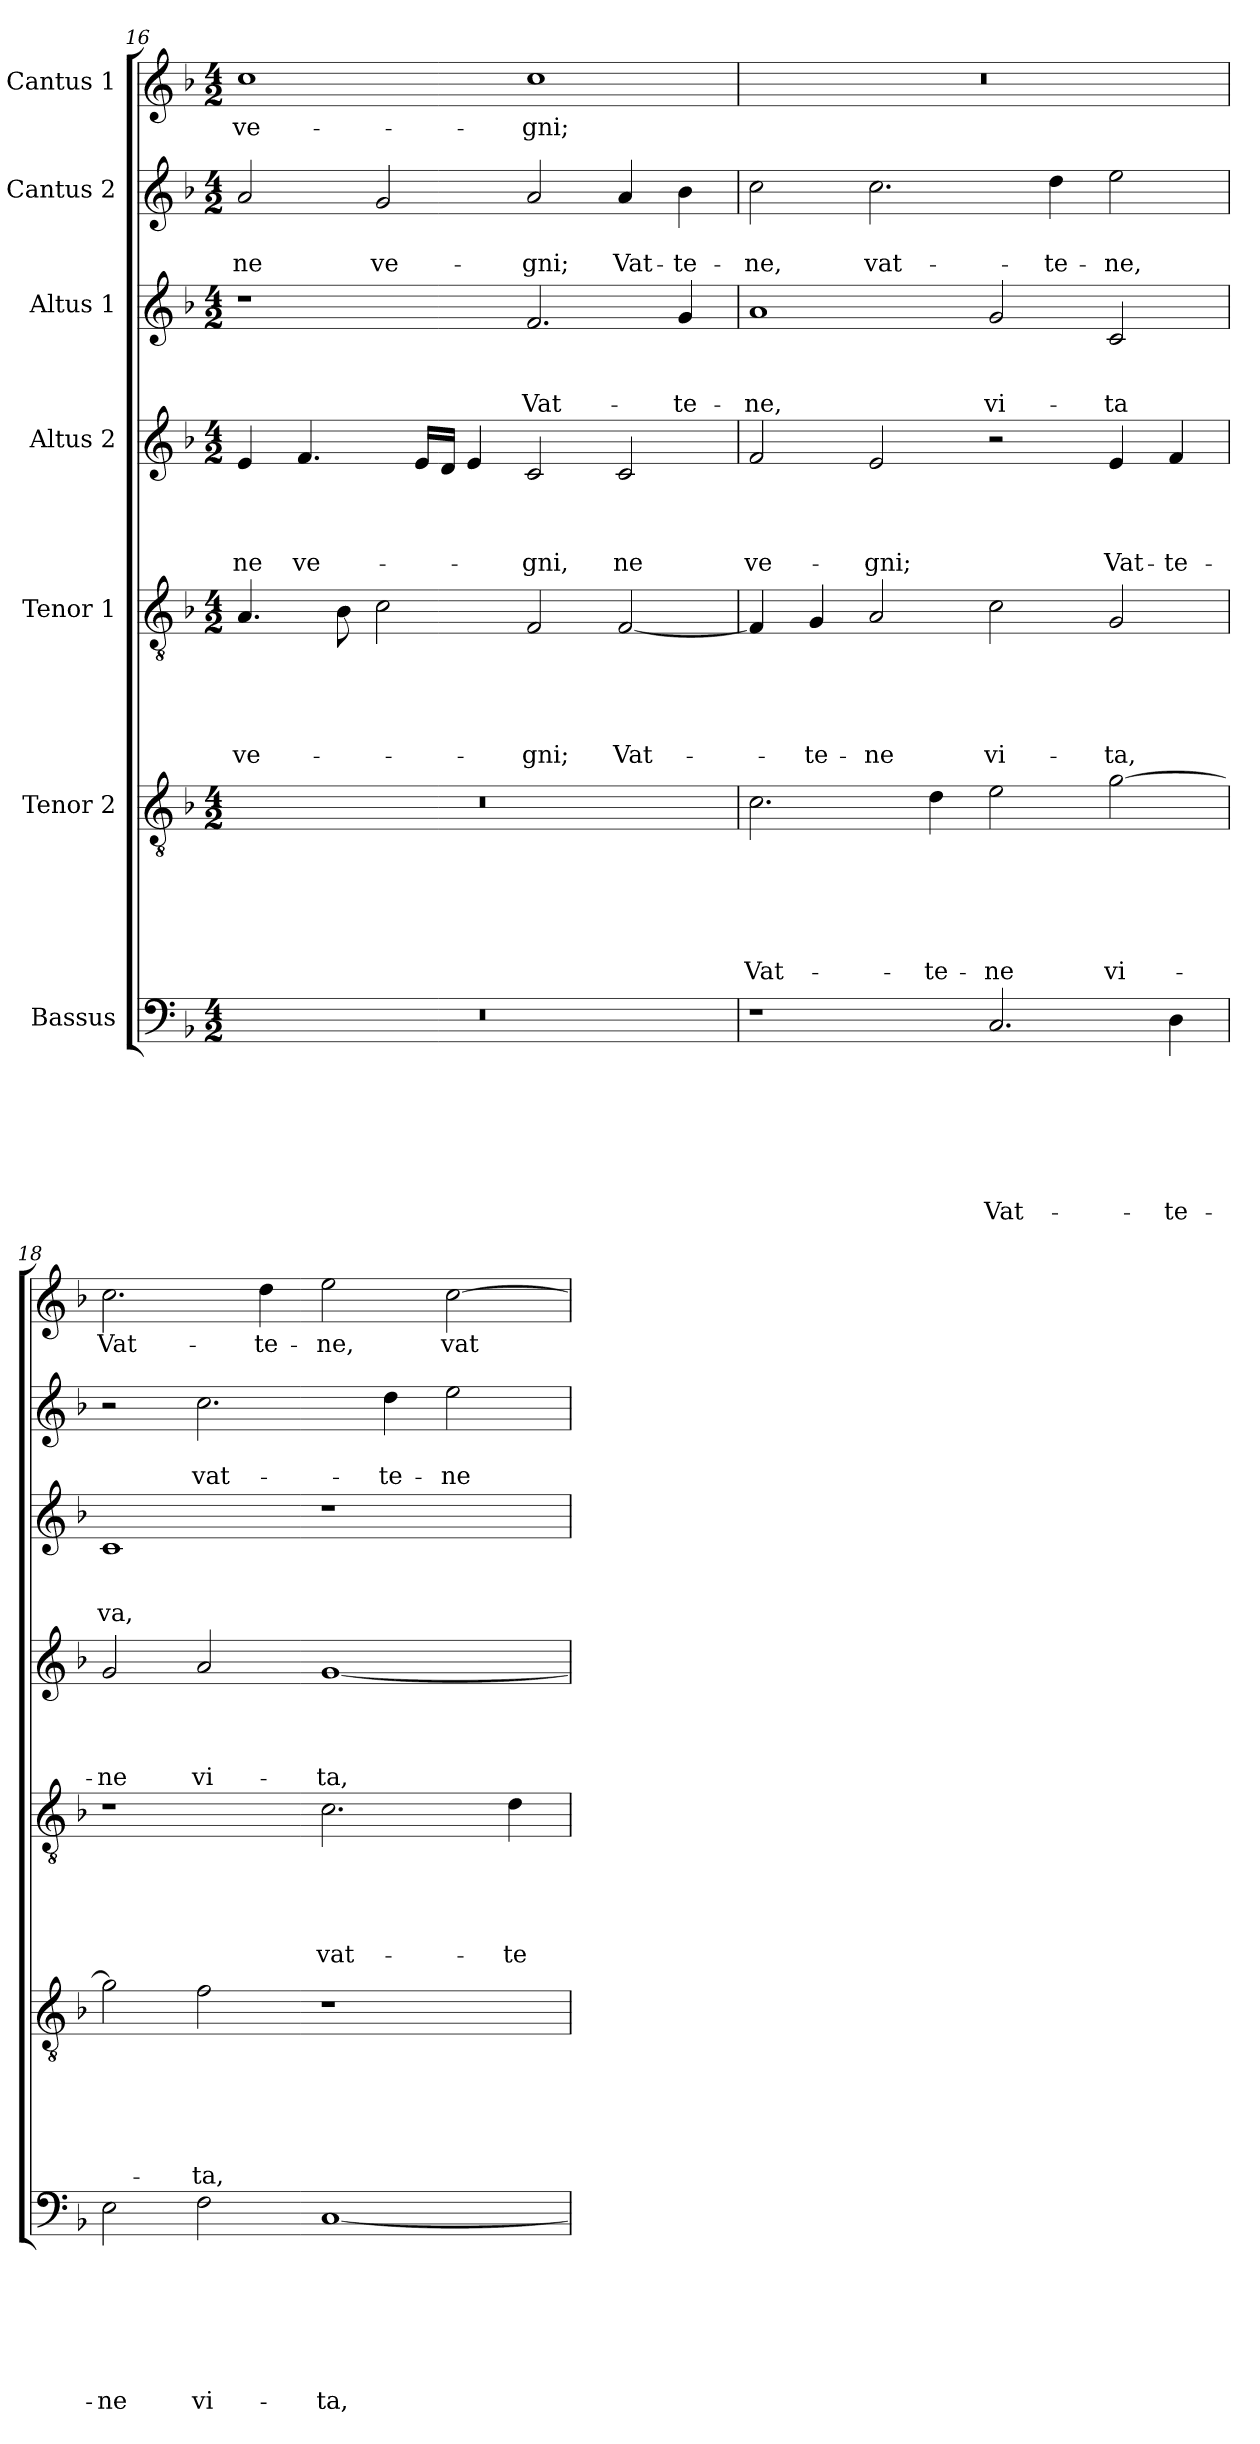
**kern	**text	**text	**text	**text	**text	**text	**text	**kern	**text	**text	**text	**text	**text	**text	**kern	**text	**text	**text	**text	**text	**kern	**text	**text	**text	**text	**kern	**text	**text	**text	**kern	**text	**text	**kern	**text
*part7	*part7	*part7	*part7	*part7	*part7	*part7	*part7	*part6	*part6	*part6	*part6	*part6	*part6	*part6	*part5	*part5	*part5	*part5	*part5	*part5	*part4	*part4	*part4	*part4	*part4	*part3	*part3	*part3	*part3	*part2	*part2	*part2	*part1	*part1
*staff7	*staff7	*staff7	*staff7	*staff7	*staff7	*staff7	*staff7	*staff6	*staff6	*staff6	*staff6	*staff6	*staff6	*staff6	*staff5	*staff5	*staff5	*staff5	*staff5	*staff5	*staff4	*staff4	*staff4	*staff4	*staff4	*staff3	*staff3	*staff3	*staff3	*staff2	*staff2	*staff2	*staff1	*staff1
*I"Bassus	*	*	*	*	*	*	*	*I"Tenor 2	*	*	*	*	*	*	*I"Tenor 1	*	*	*	*	*	*I"Altus 2	*	*	*	*	*I"Altus 1	*	*	*	*I"Cantus 2	*	*	*I"Cantus 1	*
!!LO:PB:g=z
*clefF4	*	*	*	*	*	*	*	*clefGv2	*	*	*	*	*	*	*clefGv2	*	*	*	*	*	*clefG2	*	*	*	*	*clefG2	*	*	*	*clefG2	*	*	*clefG2	*
*k[b-]	*	*	*	*	*	*	*	*k[b-]	*	*	*	*	*	*	*k[b-]	*	*	*	*	*	*k[b-]	*	*	*	*	*k[b-]	*	*	*	*k[b-]	*	*	*k[b-]	*
*d:	*	*	*	*	*	*	*	*d:	*	*	*	*	*	*	*d:	*	*	*	*	*	*d:	*	*	*	*	*d:	*	*	*	*d:	*	*	*d:	*
*M4/2	*	*	*	*	*	*	*	*M4/2	*	*	*	*	*	*	*M4/2	*	*	*	*	*	*M4/2	*	*	*	*	*M4/2	*	*	*	*M4/2	*	*	*M4/2	*
=16	=16	=16	=16	=16	=16	=16	=16	=16	=16	=16	=16	=16	=16	=16	=16	=16	=16	=16	=16	=16	=16	=16	=16	=16	=16	=16	=16	=16	=16	=16	=16	=16	=16	=16
!	!	!	!	!	!	!	!	!	!	!	!	!	!	!	!	!	!	!	!	!LO:LY:b	!	!	!	!	!LO:LY:b	!	!	!	!	!	!	!LO:LY:b	!	!LO:LY:b
0r	.	.	.	.	.	.	.	0r	.	.	.	.	.	.	4.A/	.	.	.	.	ve-	4e/	.	.	.	ne	1r	.	.	.	2a/	.	ne	1cc	ve-
!	!	!	!	!	!	!	!	!	!	!	!	!	!	!	!	!	!	!	!	!	!	!	!	!	!LO:LY:b	!	!	!	!	!	!	!	!	!
.	.	.	.	.	.	.	.	.	.	.	.	.	.	.	.	.	.	.	.	.	4.f/	.	.	.	ve-	.	.	.	.	.	.	.	.	.
.	.	.	.	.	.	.	.	.	.	.	.	.	.	.	8B-\	.	.	.	.	.	.	.	.	.	.	.	.	.	.	.	.	.	.	.
!	!	!	!	!	!	!	!	!	!	!	!	!	!	!	!	!	!	!	!	!	!	!	!	!	!	!	!	!	!	!	!	!LO:LY:b	!	!
.	.	.	.	.	.	.	.	.	.	.	.	.	.	.	2c\	.	.	.	.	.	.	.	.	.	.	.	.	.	.	2g/	.	ve-	.	.
.	.	.	.	.	.	.	.	.	.	.	.	.	.	.	.	.	.	.	.	.	16e/LL	.	.	.	.	.	.	.	.	.	.	.	.	.
.	.	.	.	.	.	.	.	.	.	.	.	.	.	.	.	.	.	.	.	.	16d/JJ	.	.	.	.	.	.	.	.	.	.	.	.	.
.	.	.	.	.	.	.	.	.	.	.	.	.	.	.	.	.	.	.	.	.	4e/	.	.	.	.	.	.	.	.	.	.	.	.	.
!	!	!	!	!	!	!	!	!	!	!	!	!	!	!	!	!	!	!	!	!LO:LY:b	!	!	!	!	!LO:LY:b	!	!	!	!LO:LY:b	!	!	!LO:LY:b	!	!LO:LY:b
.	.	.	.	.	.	.	.	.	.	.	.	.	.	.	2F/	.	.	.	.	-gni;	2c/	.	.	.	-gni,	2.f/	.	.	Vat-	2a/	.	-gni;	1cc	-gni;
!	!	!	!	!	!	!	!	!	!	!	!	!	!	!	!	!	!	!	!	!LO:LY:b	!	!	!	!	!LO:LY:b	!	!	!	!	!	!	!LO:LY:b	!	!
.	.	.	.	.	.	.	.	.	.	.	.	.	.	.	[2F/	.	.	.	.	Vat-	2c/	.	.	.	ne	.	.	.	.	4a/	.	Vat-	.	.
!	!	!	!	!	!	!	!	!	!	!	!	!	!	!	!	!	!	!	!	!	!	!	!	!	!	!	!	!	!LO:LY:b	!	!	!LO:LY:b	!	!
.	.	.	.	.	.	.	.	.	.	.	.	.	.	.	.	.	.	.	.	.	.	.	.	.	.	4g/	.	.	-te-	4b-\	.	-te-	.	.
=17	=17	=17	=17	=17	=17	=17	=17	=17	=17	=17	=17	=17	=17	=17	=17	=17	=17	=17	=17	=17	=17	=17	=17	=17	=17	=17	=17	=17	=17	=17	=17	=17	=17	=17
!	!	!	!	!	!	!	!	!	!	!	!	!	!	!LO:LY:b	!	!	!	!	!	!	!	!	!	!	!LO:LY:b	!	!	!	!LO:LY:b	!	!	!LO:LY:b	!	!
1r	.	.	.	.	.	.	.	2.c\	.	.	.	.	.	Vat-	4F/]	.	.	.	.	.	2f/	.	.	.	ve-	1a	.	.	-ne,	2cc\	.	-ne,	0r	.
!	!	!	!	!	!	!	!	!	!	!	!	!	!	!	!	!	!	!	!	!LO:LY:b	!	!	!	!	!	!	!	!	!	!	!	!	!	!
.	.	.	.	.	.	.	.	.	.	.	.	.	.	.	4G/	.	.	.	.	-te-	.	.	.	.	.	.	.	.	.	.	.	.	.	.
!	!	!	!	!	!	!	!	!	!	!	!	!	!	!	!	!	!	!	!	!LO:LY:b	!	!	!	!	!LO:LY:b	!	!	!	!	!	!	!LO:LY:b	!	!
.	.	.	.	.	.	.	.	.	.	.	.	.	.	.	2A/	.	.	.	.	-ne	2e/	.	.	.	-gni;	.	.	.	.	2.cc\	.	vat-	.	.
!	!	!	!	!	!	!	!	!	!	!	!	!	!	!LO:LY:b	!	!	!	!	!	!	!	!	!	!	!	!	!	!	!	!	!	!	!	!
.	.	.	.	.	.	.	.	4d\	.	.	.	.	.	-te-	.	.	.	.	.	.	.	.	.	.	.	.	.	.	.	.	.	.	.	.
!	!	!	!	!	!	!	!LO:LY:b	!	!	!	!	!	!	!LO:LY:b	!	!	!	!	!	!LO:LY:b	!	!	!	!	!	!	!	!	!LO:LY:b	!	!	!	!	!
2.C/	.	.	.	.	.	.	Vat-	2e\	.	.	.	.	.	-ne	2c\	.	.	.	.	vi-	2r	.	.	.	.	2g/	.	.	vi-	.	.	.	.	.
!	!	!	!	!	!	!	!	!	!	!	!	!	!	!	!	!	!	!	!	!	!	!	!	!	!	!	!	!	!	!	!	!LO:LY:b	!	!
.	.	.	.	.	.	.	.	.	.	.	.	.	.	.	.	.	.	.	.	.	.	.	.	.	.	.	.	.	.	4dd\	.	-te-	.	.
!	!	!	!	!	!	!	!	!	!	!	!	!	!	!LO:LY:b	!	!	!	!	!	!LO:LY:b	!	!	!	!	!LO:LY:b	!	!	!	!LO:LY:b	!	!	!LO:LY:b	!	!
.	.	.	.	.	.	.	.	[2g\	.	.	.	.	.	vi-	2G/	.	.	.	.	-ta,	4e/	.	.	.	Vat-	2c/	.	.	-ta	2ee\	.	-ne,	.	.
!	!	!	!	!	!	!	!LO:LY:b	!	!	!	!	!	!	!	!	!	!	!	!	!	!	!	!	!	!LO:LY:b	!	!	!	!	!	!	!	!	!
4D\	.	.	.	.	.	.	-te-	.	.	.	.	.	.	.	.	.	.	.	.	.	4f/	.	.	.	-te-	.	.	.	.	.	.	.	.	.
=18	=18	=18	=18	=18	=18	=18	=18	=18	=18	=18	=18	=18	=18	=18	=18	=18	=18	=18	=18	=18	=18	=18	=18	=18	=18	=18	=18	=18	=18	=18	=18	=18	=18	=18
!	!	!	!	!	!	!	!LO:LY:b	!	!	!	!	!	!	!	!	!	!	!	!	!	!	!	!	!	!LO:LY:b	!	!	!	!LO:LY:b	!	!	!	!	!LO:LY:b
2E\	.	.	.	.	.	.	-ne	2g\]	.	.	.	.	.	.	1r	.	.	.	.	.	2g/	.	.	.	-ne	1c	.	.	va,	2r	.	.	2.cc\	Vat-
!	!	!	!	!	!	!	!LO:LY:b	!	!	!	!	!	!	!LO:LY:b	!	!	!	!	!	!	!	!	!	!	!LO:LY:b	!	!	!	!	!	!	!LO:LY:b	!	!
2F\	.	.	.	.	.	.	vi-	2f\	.	.	.	.	.	-ta,	.	.	.	.	.	.	2a/	.	.	.	vi-	.	.	.	.	2.cc\	.	vat-	.	.
!	!	!	!	!	!	!	!	!	!	!	!	!	!	!	!	!	!	!	!	!	!	!	!	!	!	!	!	!	!	!	!	!	!	!LO:LY:b
.	.	.	.	.	.	.	.	.	.	.	.	.	.	.	.	.	.	.	.	.	.	.	.	.	.	.	.	.	.	.	.	.	4dd\	-te-
!	!	!	!	!	!	!	!LO:LY:b	!	!	!	!	!	!	!	!	!	!	!	!	!LO:LY:b	!	!	!	!	!LO:LY:b	!	!	!	!	!	!	!	!	!LO:LY:b
[1C	.	.	.	.	.	.	-ta,	1r	.	.	.	.	.	.	2.c\	.	.	.	.	vat-	[1g	.	.	.	-ta,	1r	.	.	.	.	.	.	2ee\	-ne,
!	!	!	!	!	!	!	!	!	!	!	!	!	!	!	!	!	!	!	!	!	!	!	!	!	!	!	!	!	!	!	!	!LO:LY:b	!	!
.	.	.	.	.	.	.	.	.	.	.	.	.	.	.	.	.	.	.	.	.	.	.	.	.	.	.	.	.	.	4dd\	.	-te-	.	.
!	!	!	!	!	!	!	!	!	!	!	!	!	!	!	!	!	!	!	!	!	!	!	!	!	!	!	!	!	!	!	!	!LO:LY:b	!	!LO:LY:b
.	.	.	.	.	.	.	.	.	.	.	.	.	.	.	.	.	.	.	.	.	.	.	.	.	.	.	.	.	.	2ee\	.	-ne	[2cc\	vat-
!	!	!	!	!	!	!	!	!	!	!	!	!	!	!	!	!	!	!	!	!LO:LY:b	!	!	!	!	!	!	!	!	!	!	!	!	!	!
.	.	.	.	.	.	.	.	.	.	.	.	.	.	.	4d\	.	.	.	.	-te-	.	.	.	.	.	.	.	.	.	.	.	.	.	.
=	=	=	=	=	=	=	=	=	=	=	=	=	=	=	=	=	=	=	=	=	=	=	=	=	=	=	=	=	=	=	=	=	=	=
*-	*-	*-	*-	*-	*-	*-	*-	*-	*-	*-	*-	*-	*-	*-	*-	*-	*-	*-	*-	*-	*-	*-	*-	*-	*-	*-	*-	*-	*-	*-	*-	*-	*-	*-
